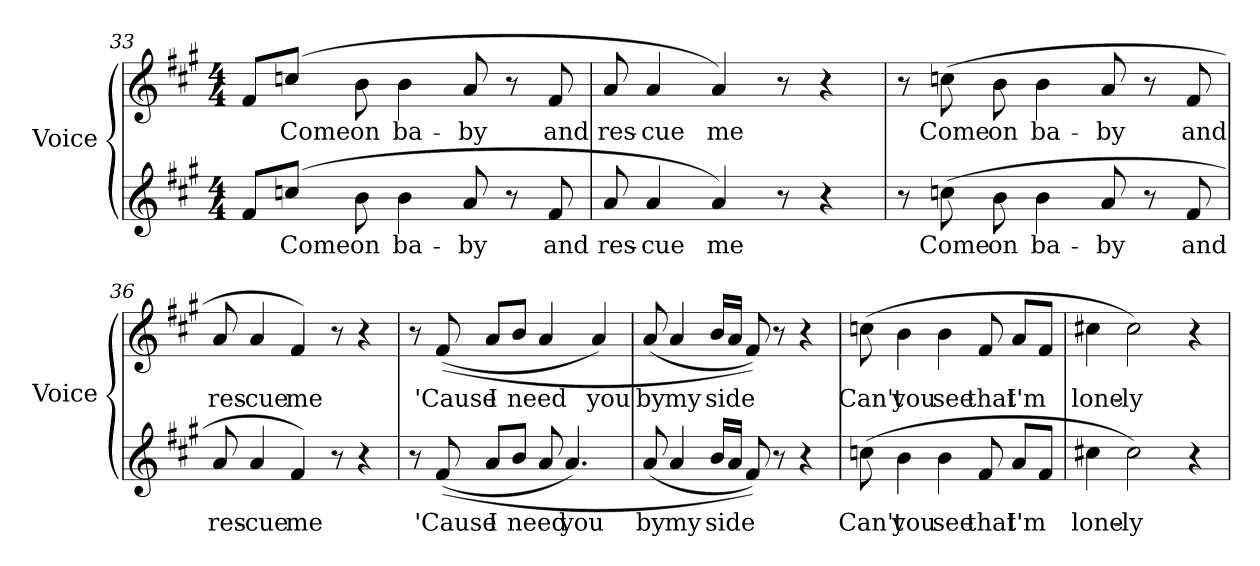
**kern	**text	**kern	**text
*part2	*part2	*part1	*part1
*staff2	*staff2	*staff1	*staff1
*I"Voice	*	*I"Voice	*
*I'Voice	*	*I'Voice	*
*clefG2	*	*clefG2	*
*k[f#c#g#]	*	*k[f#c#g#]	*
*A:	*	*A:	*
*M4/4	*	*M4/4	*
=33	=33	=33	=33
8f#i/L	.	8f#i/L	.
!	!LO:LY:b:color=#000000	!	!
!	!	!	!LO:LY:b:color=#000000
(8ccni/J	Come	(8ccni/J	Come
!	!LO:LY:b:color=#000000	!	!
!	!	!	!LO:LY:b:color=#000000
8bi\	on	8bi\	on
!	!LO:LY:b:color=#000000	!	!
!	!	!	!LO:LY:b:color=#000000
4bi\	ba-	4bi\	ba-
!	!LO:LY:b:color=#000000	!	!
!	!	!	!LO:LY:b:color=#000000
8ai/	-by	8ai/	-by
8r	.	8r	.
!	!LO:LY:b:color=#000000	!	!
!	!	!	!LO:LY:b:color=#000000
8f#i/	and	8f#i/	and
=34	=34	=34	=34
!	!LO:LY:b:color=#000000	!	!
!	!	!	!LO:LY:b:color=#000000
8ai/	res-	8ai/	res-
!	!LO:LY:b:color=#000000	!	!
!	!	!	!LO:LY:b:color=#000000
4ai/	-cue	4ai/	-cue
!	!LO:LY:b:color=#000000	!	!
!	!	!	!LO:LY:b:color=#000000
4ai/)	me	4ai/)	me
8r	.	8r	.
4r	.	4r	.
!!LO:PB:g=z
=35	=35	=35	=35
8r	.	8r	.
!	!LO:LY:b:color=#000000	!	!
!	!	!	!LO:LY:b:color=#000000
(8ccni\	Come	(8ccni\	Come
!	!LO:LY:b:color=#000000	!	!
!	!	!	!LO:LY:b:color=#000000
8bi\	on	8bi\	on
!	!LO:LY:b:color=#000000	!	!
!	!	!	!LO:LY:b:color=#000000
4bi\	ba-	4bi\	ba-
!	!LO:LY:b:color=#000000	!	!
!	!	!	!LO:LY:b:color=#000000
8ai/	-by	8ai/	-by
8r	.	8r	.
!	!LO:LY:b:color=#000000	!	!
!	!	!	!LO:LY:b:color=#000000
8f#i/	and	8f#i/	and
=36	=36	=36	=36
!	!LO:LY:b:color=#000000	!	!
!	!	!	!LO:LY:b:color=#000000
8ai/	res-	8ai/	res-
!	!LO:LY:b:color=#000000	!	!
!	!	!	!LO:LY:b:color=#000000
4ai/	-cue	4ai/	-cue
!	!LO:LY:b:color=#000000	!	!
!	!	!	!LO:LY:b:color=#000000
4f#i/)	me	4f#i/)	me
8r	.	8r	.
4r	.	4r	.
=37	=37	=37	=37
8r	.	8r	.
!	!LO:LY:b:color=#000000	!	!
!	!	!	!LO:LY:b:color=#000000
((8f#i/	'Cause	((8f#i/	'Cause
!	!LO:LY:b:color=#000000	!	!
!	!	!	!LO:LY:b:color=#000000
8ai/L	I	8ai/L	I
!	!LO:LY:b:color=#000000	!	!
!	!	!	!LO:LY:b:color=#000000
8bi/J	need	8bi/J	need
8ai/	.	4ai/	.
!	!LO:LY:b:color=#000000	!	!
4.ai/)	you	.	.
!	!	!	!LO:LY:b:color=#000000
.	.	4ai/)	you
=38	=38	=38	=38
!	!LO:LY:b:color=#000000	!	!
!	!	!	!LO:LY:b:color=#000000
(8ai/	by	(8ai/	by
!	!LO:LY:b:color=#000000	!	!
!	!	!	!LO:LY:b:color=#000000
4ai/	my	4ai/	my
!	!LO:LY:b:color=#000000	!	!
!	!	!	!LO:LY:b:color=#000000
16bi/LL	side	16bi/LL	side
16ai/JJ	.	16ai/JJ	.
8f#i/))	.	8f#i/))	.
8r	.	8r	.
4r	.	4r	.
!!LO:LB:g=z
=39	=39	=39	=39
!	!LO:LY:b:color=#000000	!	!
!	!	!	!LO:LY:b:color=#000000
(8ccni\	Can't	(8ccni\	Can't
!	!LO:LY:b:color=#000000	!	!
!	!	!	!LO:LY:b:color=#000000
4bi\	you	4bi\	you
!	!LO:LY:b:color=#000000	!	!
!	!	!	!LO:LY:b:color=#000000
4bi\	see	4bi\	see
!	!LO:LY:b:color=#000000	!	!
!	!	!	!LO:LY:b:color=#000000
8f#i/	that	8f#i/	that
!	!LO:LY:b:color=#000000	!	!
!	!	!	!LO:LY:b:color=#000000
8ai/L	I'm	8ai/L	I'm
8f#i/J	.	8f#i/J	.
=40	=40	=40	=40
!	!LO:LY:b:color=#000000	!	!
!	!	!	!LO:LY:b:color=#000000
4cc#Xi\	lone-	4cc#Xi\	lone-
!	!LO:LY:b:color=#000000	!	!
!	!	!	!LO:LY:b:color=#000000
2cc#i\)	-ly	2cc#i\)	-ly
4r	.	4r	.
=	=	=	=
*-	*-	*-	*-
